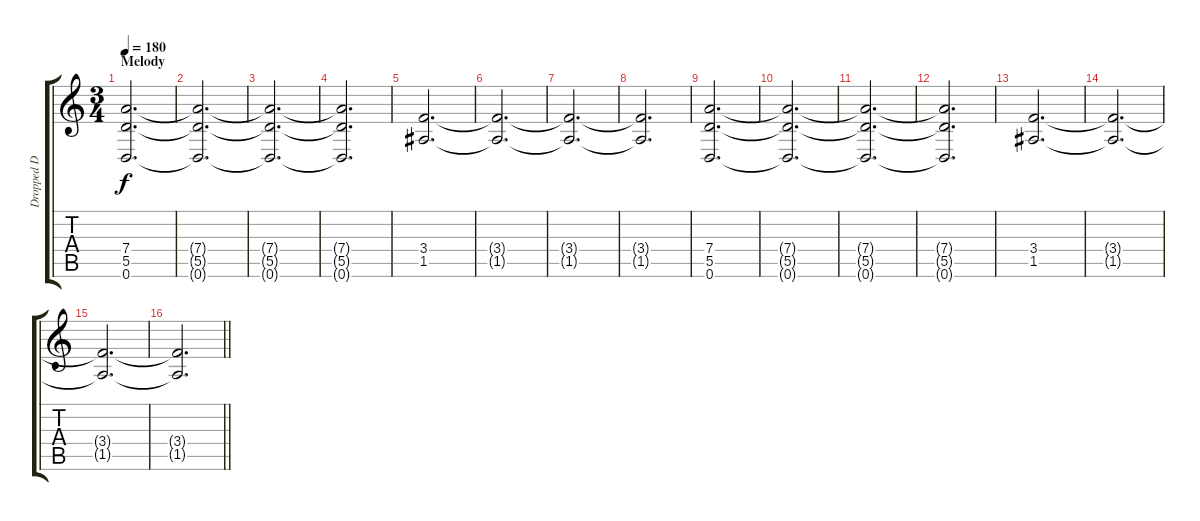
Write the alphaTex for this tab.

\track ("Dropped D - Dist" "Dropped D ") {instrument distortionguitar}
\staff {score tabs}
\tuning (E4 B3 G3 D3 A2 D2) {hide}
\ts (3 4)
\section ("" "Melody")
\tempo 180
\clef g2
\ks c
(7.4 5.5 0.6).2{d dy f} |
(7.4{t} 5.5{t} 0.6{t}).2{d} |
(7.4{t} 5.5{t} 0.6{t}).2{d} |
(7.4{t} 5.5{t} 0.6{t}).2{d} |
(3.4 1.5).2{d} |
(3.4{t} 1.5{t}).2{d} |
(3.4{t} 1.5{t}).2{d} |
(3.4{t} 1.5{t}).2{d} |
(7.4 5.5 0.6).2{d} |
(7.4{t} 5.5{t} 0.6{t}).2{d} |
(7.4{t} 5.5{t} 0.6{t}).2{d} |
(7.4{t} 5.5{t} 0.6{t}).2{d} |
(3.4 1.5).2{d} |
(3.4{t} 1.5{t}).2{d} |
(3.4{t} 1.5{t}).2{d} |
\barLineRight lightlight
(3.4{t} 1.5{t}).2{d}
